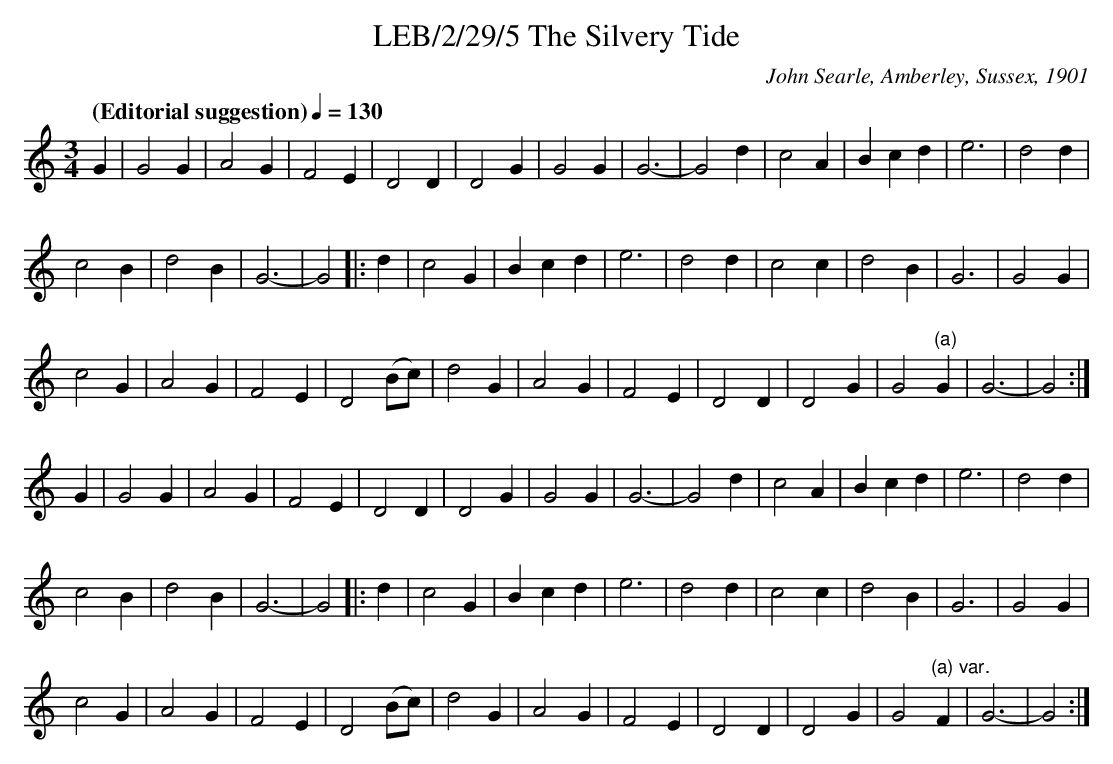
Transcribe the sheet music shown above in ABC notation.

X:1
T:LEB/2/29/5 The Silvery Tide
C:John Searle, Amberley, Sussex, 1901
L:1/4
Q:"(Editorial suggestion)" 1/4=130
M:3/4
K:C
G | G2 G | A2 G | F2 E | D2 D | D2 G | G2 G | G3- | G2 d | c2 A | Bcd | e3 | d2 d |
c2 B | d2 B | G3- | G2 |: d |c2 G | B c d | e3 | d2 d | c2 c | d2 B | G3 | G2 G |
c2 G | A2 G | F2 E | D2 (B/2c/2) | d2 G | A2 G | F2 E | D2 D | D2 G | G2 "^(a)"G | G3- | G2 :|
G | G2 G | A2 G | F2 E | D2 D | D2 G | G2 G | G3- | G2 d | c2 A | Bcd | e3 | d2 d |
c2 B | d2 B | G3- | G2 |: d |c2 G | B c d | e3 | d2 d | c2 c | d2 B | G3 | G2 G |
c2 G | A2 G | F2 E | D2 (B/2c/2) | d2 G | A2 G | F2 E | D2 D | D2 G | G2 "^(a) var."F | G3- | G2 :|
